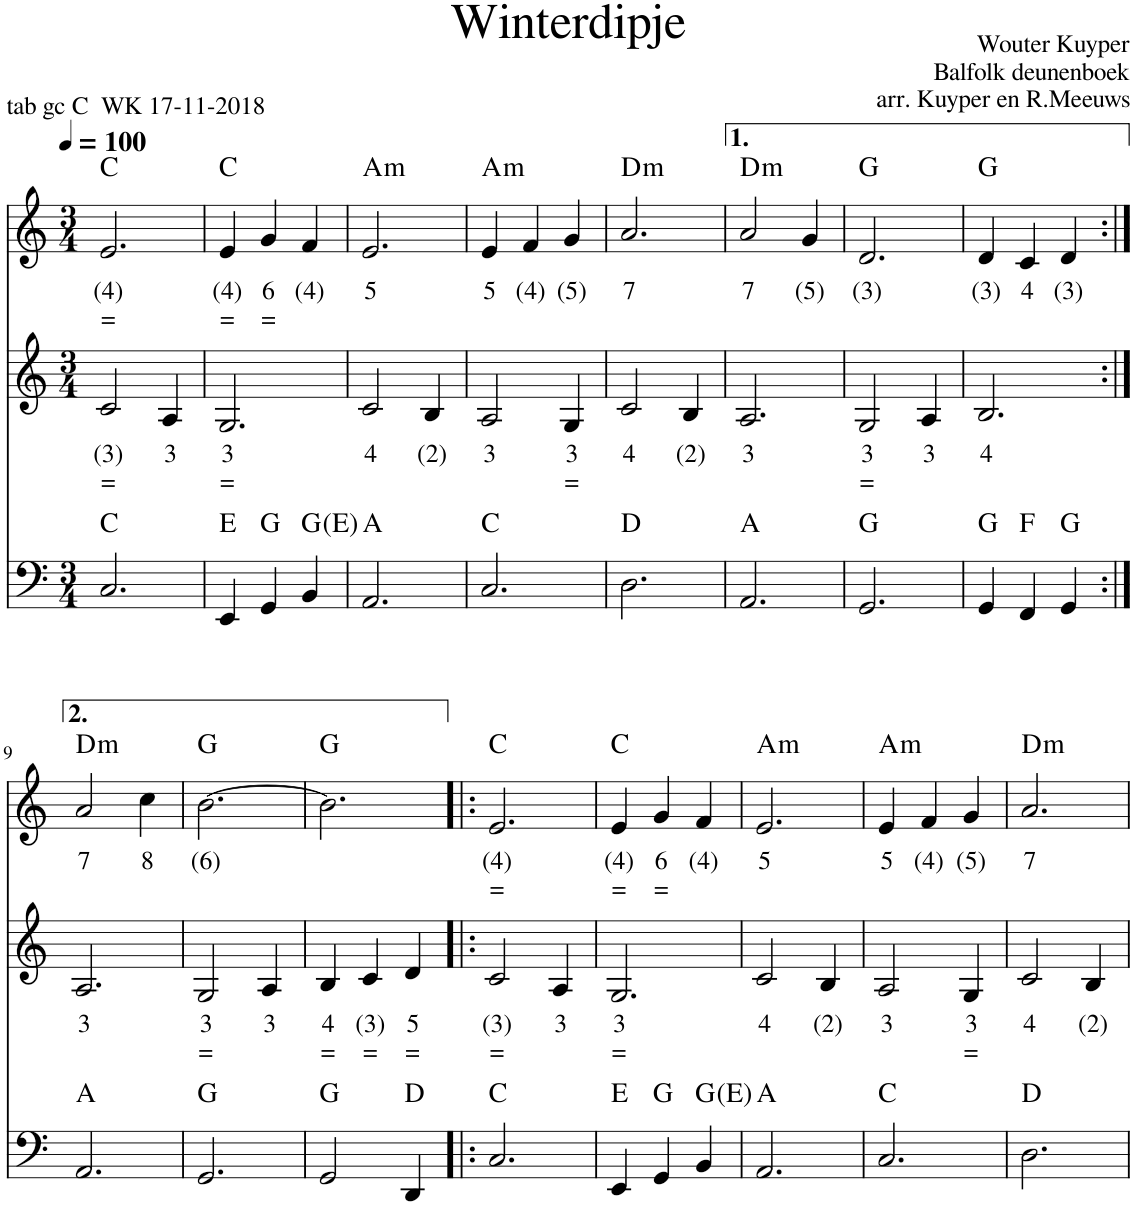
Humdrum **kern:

**kern	**kern	**text	**text	**kern	**text	**text	**harte
*part3	*part2	*part2	*part2	*part1	*part1	*part1	*part1
*staff3	*staff2	*staff2	*staff2	*staff1	*staff1	*staff1	*
*I"Stem	*I"Stem	*	*	*I"Stem	*	*	*
*clefF4	*clefG2	*	*	*clefG2	*	*	*
*k[]	*k[]	*	*	*k[]	*	*	*
*M3/4	*M3/4	*	*	*M3/4	*	*	*
*MM100	*MM100	*	*	*MM100	*	*	*
=1	=1	=1	=1	=1	=1	=1	=1
!	!	!LO:LY:b	!LO:LY:b	!	!LO:LY:b	!LO:LY:b	!
2.C/	2c/	(3)	=	2.e/	(4)	=	C:maj
!	!	!LO:LY:b	!	!	!	!	!
.	4A/	3	.	.	.	.	.
=2	=2	=2	=2	=2	=2	=2	=2
!	!	!LO:LY:b	!LO:LY:b	!	!LO:LY:b	!LO:LY:b	!
4EE/	2.G/	3	=	4e/	(4)	=	C:maj
!	!	!	!	!	!LO:LY:b	!LO:LY:b	!
4GG/	.	.	.	4g/	6	=	.
!	!	!	!	!	!LO:LY:b	!	!
4BB/	.	.	.	4f/	(4)	.	.
=3	=3	=3	=3	=3	=3	=3	=3
!	!	!LO:LY:b	!	!	!LO:LY:b	!	!LO:H:kt=m
2.AA/	2c/	4	.	2.e/	5	.	A:min
!	!	!LO:LY:b	!	!	!	!	!
.	4B/	(2)	.	.	.	.	.
=4	=4	=4	=4	=4	=4	=4	=4
!	!	!LO:LY:b	!	!	!LO:LY:b	!	!LO:H:kt=m
2.C/	2A/	3	.	4e/	5	.	A:min
!	!	!	!	!	!LO:LY:b	!	!
.	.	.	.	4f/	(4)	.	.
!	!	!LO:LY:b	!LO:LY:b	!	!LO:LY:b	!	!
.	4G/	3	=	4g/	(5)	.	.
=5	=5	=5	=5	=5	=5	=5	=5
!	!	!LO:LY:b	!	!	!LO:LY:b	!	!LO:H:kt=m
2.D\	2c/	4	.	2.a/	7	.	D:min
!	!	!LO:LY:b	!	!	!	!	!
.	4B/	(2)	.	.	.	.	.
=6	=6	=6	=6	=6	=6	=6	=6
!	!	!LO:LY:b	!	!	!LO:LY:b	!	!LO:H:kt=m
2.AA/	2.A/	3	.	2a/	7	.	D:min
!	!	!	!	!	!LO:LY:b	!	!
.	.	.	.	4g/	(5)	.	.
=7	=7	=7	=7	=7	=7	=7	=7
!	!	!LO:LY:b	!LO:LY:b	!	!LO:LY:b	!	!
2.GG/	2G/	3	=	2.d/	(3)	.	G:maj
!	!	!LO:LY:b	!	!	!	!	!
.	4A/	3	.	.	.	.	.
=8	=8	=8	=8	=8	=8	=8	=8
!	!	!LO:LY:b	!	!	!LO:LY:b	!	!
4GG/	2.B/	4	.	4d/	(3)	.	G:maj
!	!	!	!	!	!LO:LY:b	!	!
4FF/	.	.	.	4c/	4	.	.
!	!	!	!	!	!LO:LY:b	!	!
4GG/	.	.	.	4d/	(3)	.	.
!!LO:LB:g=z
=9:|!	=9:|!	=9:|!	=9:|!	=9:|!	=9:|!	=9:|!	=9:|!
!	!	!LO:LY:b	!	!	!LO:LY:b	!	!LO:H:kt=m
2.AA/	2.A/	3	.	2a/	7	.	D:min
!	!	!	!	!	!LO:LY:b	!	!
.	.	.	.	4cc\	8	.	.
=10	=10	=10	=10	=10	=10	=10	=10
!	!	!LO:LY:b	!LO:LY:b	!	!LO:LY:b	!	!
2.GG/	2G/	3	=	[2.b\	(6)	.	G:maj
!	!	!LO:LY:b	!	!	!	!	!
.	4A/	3	.	.	.	.	.
=11	=11	=11	=11	=11	=11	=11	=11
!	!	!LO:LY:b	!LO:LY:b	!	!	!	!
2GG/	4B/	4	=	2.b\]	.	.	G:maj
!	!	!LO:LY:b	!LO:LY:b	!	!	!	!
.	4c/	(3)	=	.	.	.	.
!	!	!LO:LY:b	!LO:LY:b	!	!	!	!
4DD/	4d/	5	=	.	.	.	.
=12!|:	=12!|:	=12!|:	=12!|:	=12!|:	=12!|:	=12!|:	=12!|:
!	!	!LO:LY:b	!LO:LY:b	!	!LO:LY:b	!LO:LY:b	!
2.C/	2c/	(3)	=	2.e/	(4)	=	C:maj
!	!	!LO:LY:b	!	!	!	!	!
.	4A/	3	.	.	.	.	.
=13	=13	=13	=13	=13	=13	=13	=13
!	!	!LO:LY:b	!LO:LY:b	!	!LO:LY:b	!LO:LY:b	!
4EE/	2.G/	3	=	4e/	(4)	=	C:maj
!	!	!	!	!	!LO:LY:b	!LO:LY:b	!
4GG/	.	.	.	4g/	6	=	.
!	!	!	!	!	!LO:LY:b	!	!
4BB/	.	.	.	4f/	(4)	.	.
=14	=14	=14	=14	=14	=14	=14	=14
!	!	!LO:LY:b	!	!	!LO:LY:b	!	!LO:H:kt=m
2.AA/	2c/	4	.	2.e/	5	.	A:min
!	!	!LO:LY:b	!	!	!	!	!
.	4B/	(2)	.	.	.	.	.
=15	=15	=15	=15	=15	=15	=15	=15
!	!	!LO:LY:b	!	!	!LO:LY:b	!	!LO:H:kt=m
2.C/	2A/	3	.	4e/	5	.	A:min
!	!	!	!	!	!LO:LY:b	!	!
.	.	.	.	4f/	(4)	.	.
!	!	!LO:LY:b	!LO:LY:b	!	!LO:LY:b	!	!
.	4G/	3	=	4g/	(5)	.	.
=16	=16	=16	=16	=16	=16	=16	=16
!	!	!LO:LY:b	!	!	!LO:LY:b	!	!LO:H:kt=m
2.D\	2c/	4	.	2.a/	7	.	D:min
!	!	!LO:LY:b	!	!	!	!	!
.	4B/	(2)	.	.	.	.	.
=	=	=	=	=	=	=	=
*-	*-	*-	*-	*-	*-	*-	*-
